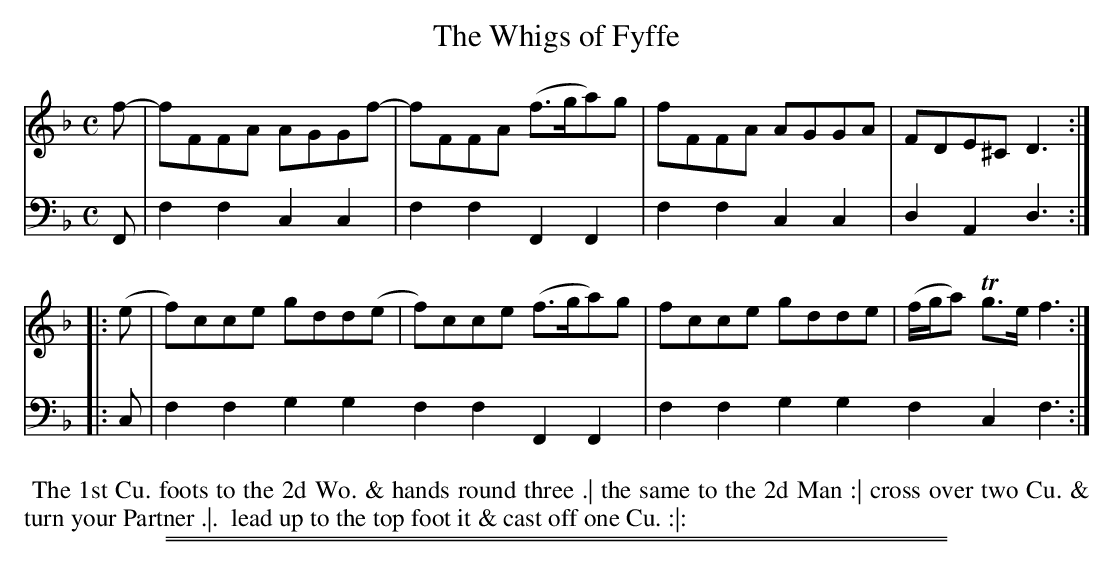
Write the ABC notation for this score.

X:1
T: The Whigs of Fyffe
M: C
L: 1/8
K: F
V: 1
   f- | fFFA AGGf- | fFFA (f>ga)g | fFFA AGGA | FDE^C D3 :|
|: (e | f)cce gdd(e | f)cce (f>ga)g | fcce gdde | (f/g/a) Tg>e f3 :|
V: 2 clef=bass middle=d
   F | f2f2 c2c2 | f2f2 F2F2 | f2f2 c2c2 | d2A2 d3 :|
|: c | f2f2 g2g2 f2f2 F2F2 | f2f2 g2g2 f2c2 f3 :|
